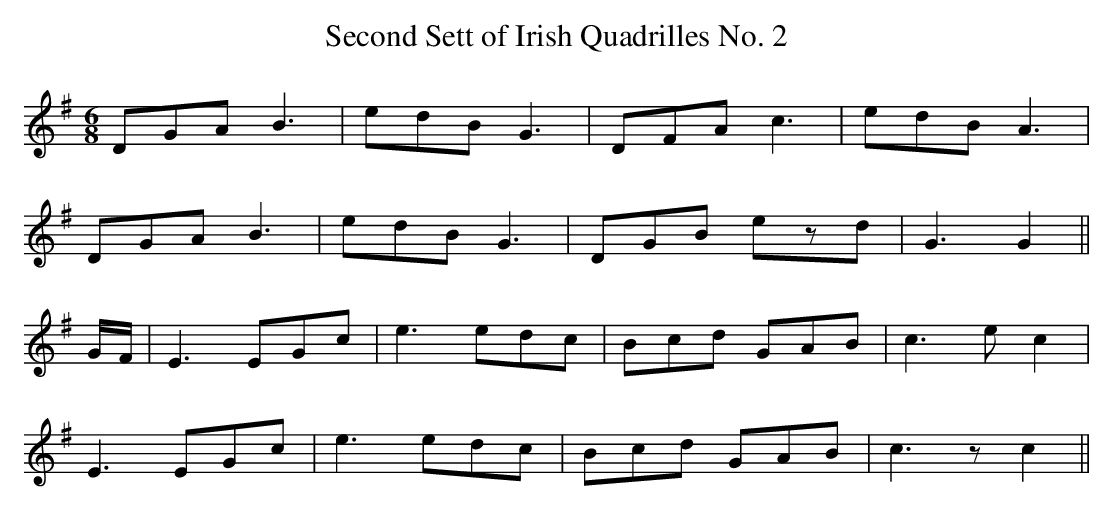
X:1
T:Second Sett of Irish Quadrilles No. 2
M:6/8
L:1/8
K:G
DGA B3|edB G3|DFA c3|edB A3|
DGA B3|edB G3|DGB ezd|G3 G2||
G/F/|E3 EGc|e3 edc|Bcd GAB|c3 ec2|
E3 EGc|e3 edc|Bcd GAB|c3 zc2||
